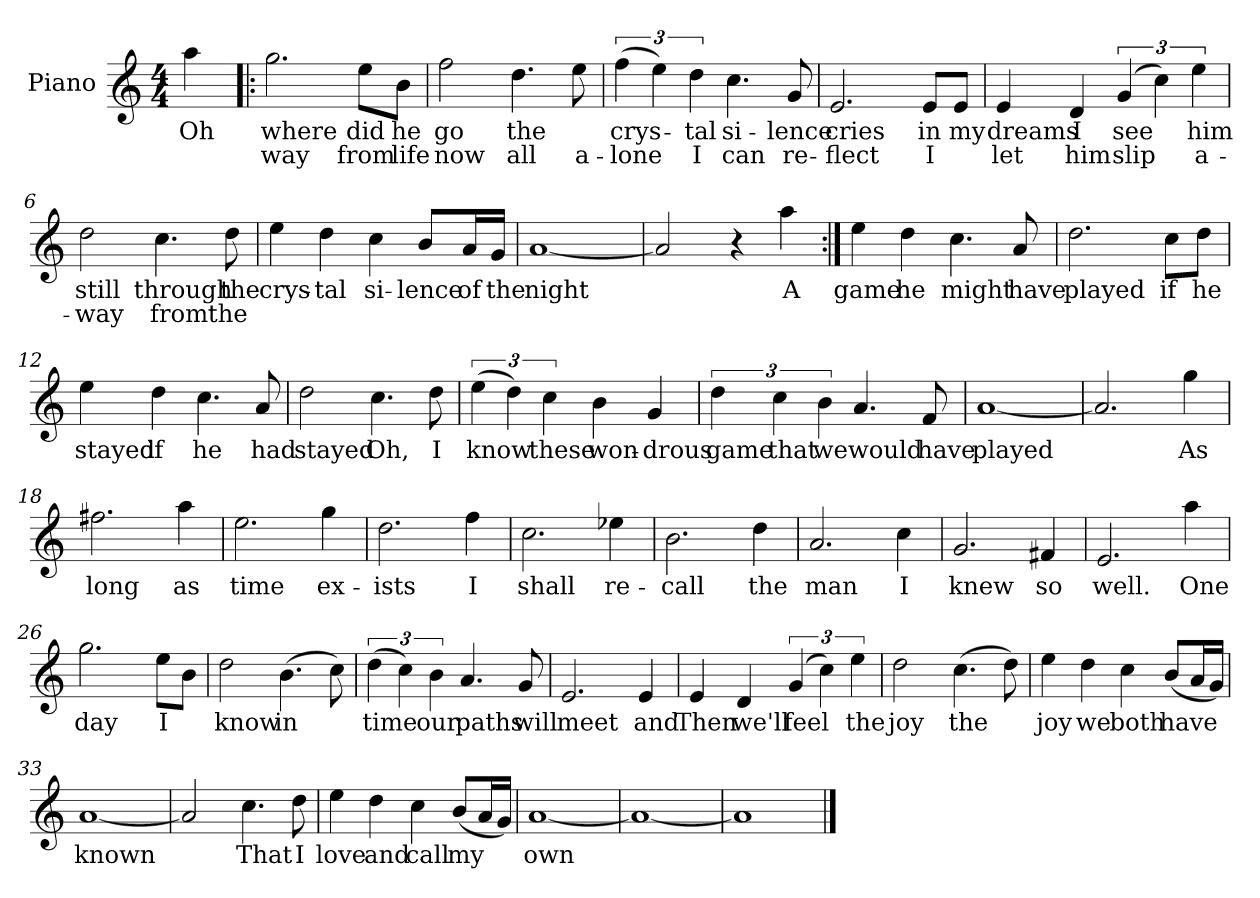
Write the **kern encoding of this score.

**kern	**text	**text
*part1	*part1	*part1
*staff1	*staff1	*staff1
*I"Piano	*	*
*I'Pno.	*	*
*clefG2	*	*
*k[]	*	*
*M4/4	*	*
=	=	=
!	!LO:LY:b	!
4aa\	Oh	.
=1!|:	=1!|:	=1!|:
!	!LO:LY:b	!LO:LY:b
2.gg\	where	way
!	!LO:LY:b	!LO:LY:b
8ee\L	did	from
!	!LO:LY:b	!LO:LY:b
8b\J	he	life
=2	=2	=2
!	!LO:LY:b	!LO:LY:b
2ff\	go	now
!	!LO:LY:b	!LO:LY:b
4.dd\	the	all
!	!	!LO:LY:b
8ee\	.	a-
=3	=3	=3
!	!LO:LY:b	!LO:LY:b
(>6ff\	crys-	-lone
6ee\)	.	.
!	!LO:LY:b	!LO:LY:b
6dd\	-tal	I
!	!LO:LY:b	!LO:LY:b
4.cc\	si-	can
!	!LO:LY:b	!LO:LY:b
8g/	-lence	re-
=4	=4	=4
!	!LO:LY:b	!LO:LY:b
2.e/	cries	-flect
!	!LO:LY:b	!LO:LY:b
8e/L	in	I
!	!LO:LY:b	!
8e/J	my	.
=5	=5	=5
!	!LO:LY:b	!LO:LY:b
4e/	dreams	let
!	!LO:LY:b	!LO:LY:b
4d/	I	him
!	!LO:LY:b	!LO:LY:b
(>6g/	see	slip
6cc\)	.	.
!	!LO:LY:b	!LO:LY:b
6ee\	him	a-
=6	=6	=6
!	!LO:LY:b	!LO:LY:b
2dd\	still	-way
!	!LO:LY:b	!LO:LY:b
4.cc\	through	from
!	!LO:LY:b	!LO:LY:b
8dd\	the	the
!!LO:LB:g=z
=7	=7	=7
!	!LO:LY:b	!
4ee\	crys-	.
!	!LO:LY:b	!
4dd\	-tal	.
!	!LO:LY:b	!
4cc\	si-	.
!	!LO:LY:b	!
8b/L	-lence	.
!	!LO:LY:b	!
16a/L	of	.
!	!LO:LY:b	!
16g/JJ	the	.
=8	=8	=8
!	!LO:LY:b	!
[1a	night	.
=9	=9	=9
2a/]	.	.
4r	.	.
!	!LO:LY:b	!
4aa\	A	.
=10:|!	=10:|!	=10:|!
!	!LO:LY:b	!
4ee\	game	.
!	!LO:LY:b	!
4dd\	he	.
!	!LO:LY:b	!
4.cc\	might	.
!	!LO:LY:b	!
8a/	have	.
=11	=11	=11
!	!LO:LY:b	!
2.dd\	played	.
!	!LO:LY:b	!
8cc\L	if	.
!	!LO:LY:b	!
8dd\J	he	.
=12	=12	=12
!	!LO:LY:b	!
4ee\	stayed	.
!	!LO:LY:b	!
4dd\	if	.
!	!LO:LY:b	!
4.cc\	he	.
!	!LO:LY:b	!
8a/	had	.
!!LO:LB:g=z
=13	=13	=13
!	!LO:LY:b	!
2dd\	stayed	.
!	!LO:LY:b	!
4.cc\	Oh,	.
!	!LO:LY:b	!
8dd\	I	.
=14	=14	=14
!	!LO:LY:b	!
(>6ee\	know	.
6dd\)	.	.
!	!LO:LY:b	!
6cc\	these	.
!	!LO:LY:b	!
4b\	won-	.
!	!LO:LY:b	!
4g/	-drous	.
=15	=15	=15
!	!LO:LY:b	!
6dd\	game	.
!	!LO:LY:b	!
6cc\	that	.
!	!LO:LY:b	!
6b\	we	.
!	!LO:LY:b	!
4.a/	would	.
!	!LO:LY:b	!
8f/	have	.
=16	=16	=16
!	!LO:LY:b	!
[1a	played	.
=17	=17	=17
2.a/]	.	.
!	!LO:LY:b	!
4gg\	As	.
=18	=18	=18
!	!LO:LY:b	!
2.ff#X\	long	.
!	!LO:LY:b	!
4aa\	as	.
=19	=19	=19
!	!LO:LY:b	!
2.ee\	time	.
!	!LO:LY:b	!
4gg\	ex-	.
=20	=20	=20
!	!LO:LY:b	!
2.dd\	-ists	.
!	!LO:LY:b	!
4ff\	I	.
!!LO:LB:g=z
=21	=21	=21
!	!LO:LY:b	!
2.cc\	shall	.
!	!LO:LY:b	!
4ee-X\	re-	.
=22	=22	=22
!	!LO:LY:b	!
2.b\	-call	.
!	!LO:LY:b	!
4dd\	the	.
=23	=23	=23
!	!LO:LY:b	!
2.a/	man	.
!	!LO:LY:b	!
4cc\	I	.
=24	=24	=24
!	!LO:LY:b	!
2.g/	knew	.
!	!LO:LY:b	!
4f#X/	so	.
=25	=25	=25
!	!LO:LY:b	!
2.e/	well.	.
!	!LO:LY:b	!
4aa\	One	.
=26	=26	=26
!	!LO:LY:b	!
2.gg\	day	.
!	!LO:LY:b	!
8ee\L	I	.
8b\J	.	.
=27	=27	=27
!	!LO:LY:b	!
2dd\	know	.
!	!LO:LY:b	!
(>4.b\	in	.
8cc\)	.	.
=28	=28	=28
!	!LO:LY:b	!
(>6dd\	time	.
6cc\)	.	.
!	!LO:LY:b	!
6b\	our	.
!	!LO:LY:b	!
4.a/	paths	.
!	!LO:LY:b	!
8g/	will	.
!!LO:LB:g=z
=29	=29	=29
!	!LO:LY:b	!
2.e/	meet	.
!	!LO:LY:b	!
4e/	and	.
=30	=30	=30
!	!LO:LY:b	!
4e/	Then	.
!	!LO:LY:b	!
4d/	we'll	.
!	!LO:LY:b	!
(>6g/	feel	.
6cc\)	.	.
!	!LO:LY:b	!
6ee\	the	.
=31	=31	=31
!	!LO:LY:b	!
2dd\	joy	.
!	!LO:LY:b	!
(>4.cc\	the	.
8dd\)	.	.
=32	=32	=32
!	!LO:LY:b	!
4ee\	joy	.
!	!LO:LY:b	!
4dd\	we	.
!	!LO:LY:b	!
4cc\	both	.
!	!LO:LY:b	!
(<8b/L	have	.
16a/L	.	.
16g/JJ)	.	.
=33	=33	=33
!	!LO:LY:b	!
[1a	known	.
=34	=34	=34
2a/]	.	.
!	!LO:LY:b	!
4.cc\	That	.
!	!LO:LY:b	!
8dd\	I	.
=35	=35	=35
!	!LO:LY:b	!
4ee\	love	.
!	!LO:LY:b	!
4dd\	and	.
!	!LO:LY:b	!
4cc\	call	.
!	!LO:LY:b	!
(<8b/L	my	.
16a/L	.	.
16g/JJ)	.	.
!!LO:LB:g=z
=36	=36	=36
!	!LO:LY:b	!
[1a	own	.
=37	=37	=37
1a_	.	.
=38	=38	=38
1a]	.	.
==	==	==
*-	*-	*-
